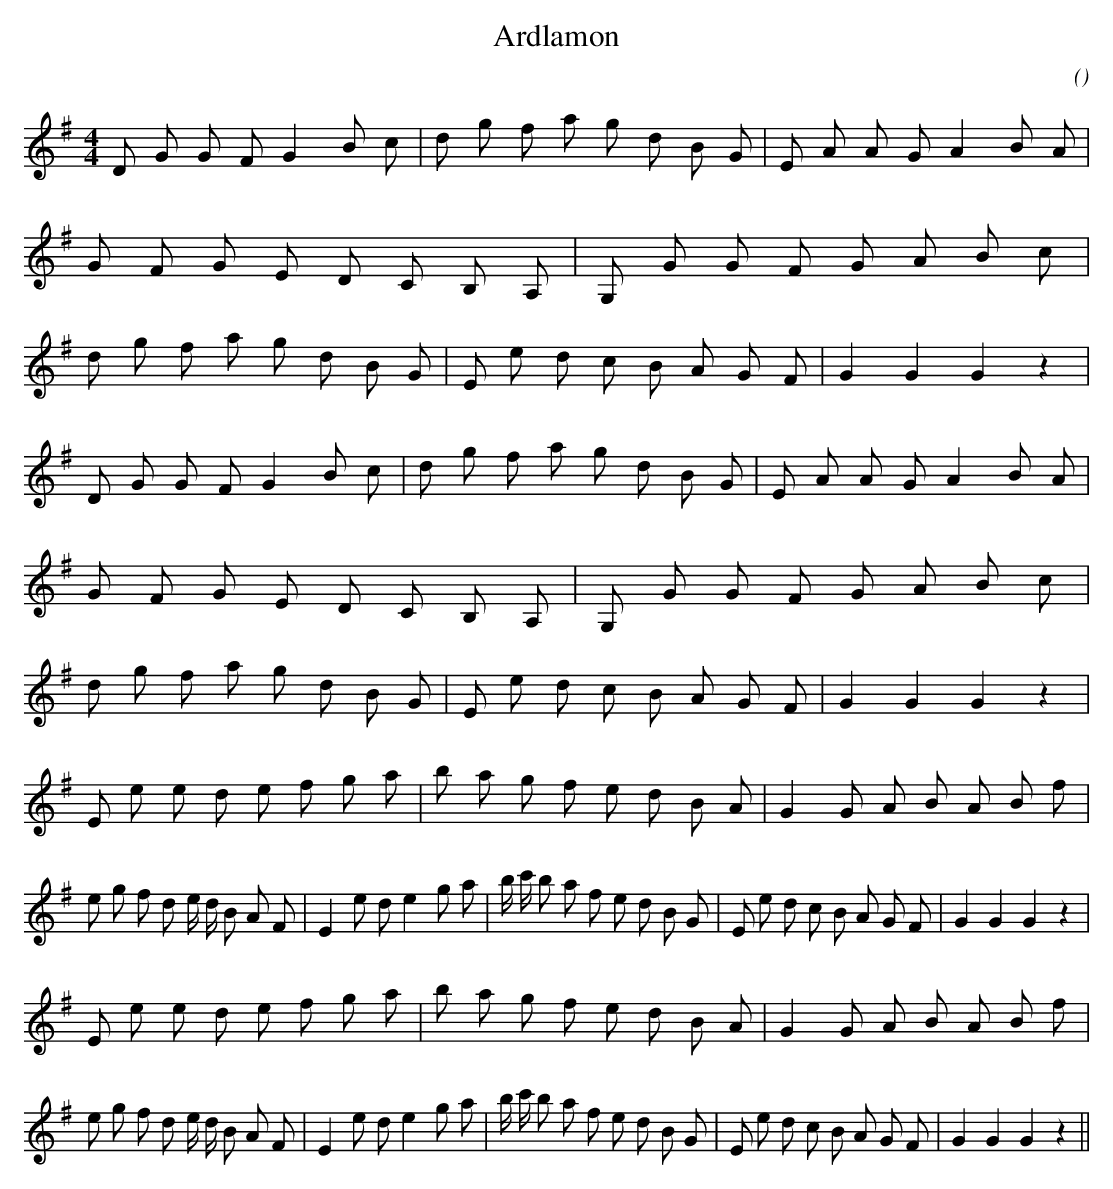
X:1
T: Ardlamon
C:
O:
M:4/4
K:G
K:G
M:4/4
L:1/16
D2 G2 G2 F2 G4 B2 c2 |d2 g2 f2 a2 g2 d2 B2 G2 |E2 A2 A2 G2 A4 B2 A2 |G2 F2 G2 E2 D2 C2 B,2 A,2 |G,2 G2 G2 F2 G2 A2 B2 c2 |d2 g2 f2 a2 g2 d2 B2 G2 |E2 e2 d2 c2 B2 A2 G2 F2 |G4 G4 G4 z4 |
D2 G2 G2 F2 G4 B2 c2 |d2 g2 f2 a2 g2 d2 B2 G2 |E2 A2 A2 G2 A4 B2 A2 |G2 F2 G2 E2 D2 C2 B,2 A,2 |G,2 G2 G2 F2 G2 A2 B2 c2 |d2 g2 f2 a2 g2 d2 B2 G2 |E2 e2 d2 c2 B2 A2 G2 F2 |G4 G4 G4 z4 |
E2 e2 e2 d2 e2 f2 g2 a2 |b2 a2 g2 f2 e2 d2 B2 A2 |G4 G2 A2 B2 A2 B2 f2 |e2 g2 f2 d2 e d B2 A2 F2 |E4 e2 d2 e4 g2 a2 |b c' b2 a2 f2 e2 d2 B2 G2 |E2 e2 d2 c2 B2 A2 G2 F2 |G4 G4 G4 z4 |
E2 e2 e2 d2 e2 f2 g2 a2 |b2 a2 g2 f2 e2 d2 B2 A2 |G4 G2 A2 B2 A2 B2 f2 |e2 g2 f2 d2 e d B2 A2 F2 |E4 e2 d2 e4 g2 a2 |b c' b2 a2 f2 e2 d2 B2 G2 |E2 e2 d2 c2 B2 A2 G2 F2 |G4 G4 G4 z4 ||
